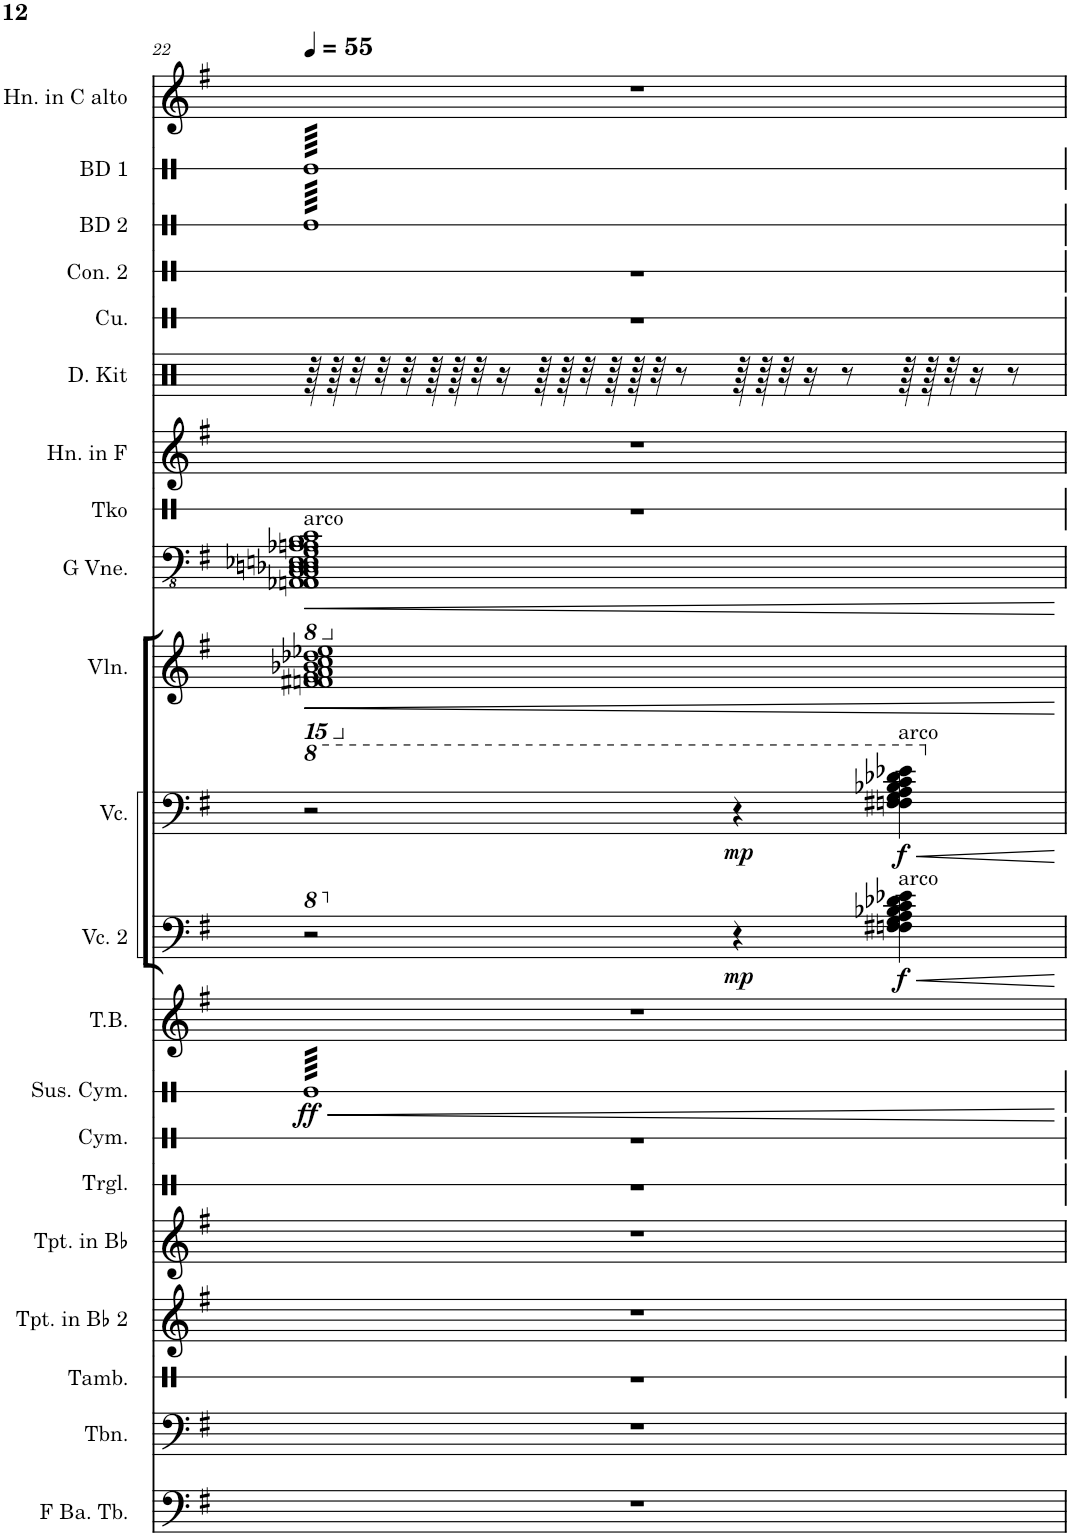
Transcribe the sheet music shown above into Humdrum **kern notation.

**kern	**kern	**kern	**kern	**kern	**kern	**kern	**kern	**dynam	**kern	**kern	**dynam	**kern	**dynam	**kern	**kern	**kern	**kern	**kern	**kern	**kern	**kern	**kern	**kern
*part21	*part20	*part19	*part18	*part17	*part16	*part15	*part14	*part14	*part13	*part12	*part12	*part11	*part11	*part10	*part9	*part8	*part7	*part6	*part5	*part4	*part3	*part2	*part1
*staff21	*staff20	*staff19	*staff18	*staff17	*staff16	*staff15	*staff14	*staff14	*staff13	*staff12	*staff12	*staff11	*staff11	*staff10	*staff9	*staff8	*staff7	*staff6	*staff5	*staff4	*staff3	*staff2	*staff1
*I"F Bass Tuba	*I"Trombone	*I"Tambourine	*I"Trumpet in Bb 2	*I"Trumpet in Bb	*I"Triangle	*I"Cymbals	*I"Suspended Cymbal	*	*I"Tubular Bells	*I"Violoncello 2	*	*I"Violoncello	*	*I"Violin	*I"G Violone	*I"Takiko	*I"Horn in F	*I"Drum Kit	*I"Cuica	*I"Congas 2	*I"Bass Drum 2	*I"Bass Drum 1	*I"Horn in C alto
*I'F Ba. Tb.	*I'Tbn.	*I'Tamb.	*I'Tpt. in Bb 2	*I'Tpt. in Bb	*I'Trgl.	*I'Cym.	*I'Sus. Cym.	*	*I'T.B.	*I'Vc. 2	*	*I'Vc.	*	*I'Vln.	*I'G Vne.	*I'Tko	*I'Hn. in F	*I'D. Kit	*I'Cu.	*I'Con. 2	*I'BD 2	*I'BD 1	*I'Hn. in C alto
!!LO:PB:g=z
*clefF4	*clefF4	*clefX	*clefG2	*clefG2	*clefX	*clefX	*clefX	*	*clefG2	*clefF4	*	*clefF4	*	*clefG2	*clefFv4	*clefX	*clefG2	*clefX	*clefX	*clefX	*clefX	*clefX	*clefG2
*	*	*	*Trd1c2	*Trd1c2	*	*	*	*	*	*	*	*	*	*	*Trd7c12	*	*Trd4c7	*	*	*	*	*	*Trd4c7
*k[f#]	*k[f#]	*k[]	*k[f#]	*k[f#]	*k[]	*k[]	*k[]	*	*k[f#]	*k[f#]	*	*k[f#]	*	*k[f#]	*k[f#]	*k[]	*k[f#]	*k[]	*k[]	*k[]	*k[]	*k[]	*k[f#]
*M4/4	*M4/4	*M4/4	*M4/4	*M4/4	*M4/4	*M4/4	*M4/4	*	*M4/4	*M4/4	*	*M4/4	*	*M4/4	*M4/4	*M4/4	*M4/4	*M4/4	*M4/4	*M4/4	*M4/4	*M4/4	*M4/4
*MM55	*MM55	*MM55	*MM55	*MM55	*MM55	*MM55	*MM55	*	*MM55	*MM55	*	*MM55	*	*MM55	*MM55	*MM55	*MM55	*MM55	*MM55	*MM55	*MM55	*MM55	*MM55
=22	=22	=22	=22	=22	=22	=22	=22	=22	=22	=22	=22	=22	=22	=22	=22	=22	=22	=22	=22	=22	=22	=22	=22
!	!	!	!	!	!	!	!	!LO:HP:b	!	!	!	!	!	!	!	!	!	!	!	!	!	!	!
*	*	*	*	*	*	*	*	*	*	*8va	*	*	*	*	*	*	*	*	*	*	*	*	*
*	*	*	*	*	*	*	*	*	*	*	*	*8va	*	*	*	*	*	*	*	*	*	*	*
*	*	*	*	*	*	*	*	*	*	*	*	*	*	*15ba	*	*	*	*	*	*	*	*	*
*	*	*	*	*	*	*	*	*	*	*	*	*	*	*	*8ba	*	*	*	*	*	*	*	*
!	!	!	!	!	!	!	!	!	!	!	!	!	!	!	!LO:TX:a:t=arco	!	!	!	!	!	!	!	!
!	!	!	!	!	!	!	!	!LO:DY:n=1:b	!	!	!	!	!	!	!	!	!	!	!	!	!	!	!
*	*	*	*	*	*	*	*tremolo	*	*	*	*	*	*	*	*	*	*	*	*	*	*	*	*
*	*	*	*	*	*	*	*	*	*	*	*	*	*	*	*	*	*	*	*	*	*tremolo	*	*
*	*	*	*	*	*	*	*	*	*	*	*	*	*	*	*	*	*	*	*	*	*	*tremolo	*
1r	1r	1r	1r	1r	1r	1r	64ReLLLL	< ff	1r	2r	.	2r	.	1FFn 1FF#X 1GG 1AA 1BB-X 1C 1D-X 1E-X	1AAAA-X 1AAAAn 1AAAAn 1CCC 1CCC 1DDD-X 1DDDn 1EEE-X 1EEEn 1GGG 1AAA-X 1AAAn 1BBB 1CC	1r	1r	64r	1r	1r	64ReLLLL	64ReLLLL	1r
.	.	.	.	.	.	.	64Re	.	.	.	.	.	.	.	.	.	.	64r	.	.	64Re	64Re	.
.	.	.	.	.	.	.	64Re	.	.	.	.	.	.	.	.	.	.	32r	.	.	64Re	64Re	.
.	.	.	.	.	.	.	64Re	.	.	.	.	.	.	.	.	.	.	.	.	.	64Re	64Re	.
.	.	.	.	.	.	.	64Re	.	.	.	.	.	.	.	.	.	.	32r	.	.	64Re	64Re	.
.	.	.	.	.	.	.	64Re	.	.	.	.	.	.	.	.	.	.	.	.	.	64Re	64Re	.
.	.	.	.	.	.	.	64Re	.	.	.	.	.	.	.	.	.	.	32r	.	.	64Re	64Re	.
.	.	.	.	.	.	.	64Re	.	.	.	.	.	.	.	.	.	.	.	.	.	64Re	64Re	.
.	.	.	.	.	.	.	64Re	.	.	.	.	.	.	.	.	.	.	64r	.	.	64Re	64Re	.
.	.	.	.	.	.	.	64Re	.	.	.	.	.	.	.	.	.	.	64r	.	.	64Re	64Re	.
.	.	.	.	.	.	.	64Re	.	.	.	.	.	.	.	.	.	.	32r	.	.	64Re	64Re	.
.	.	.	.	.	.	.	64Re	.	.	.	.	.	.	.	.	.	.	.	.	.	64Re	64Re	.
.	.	.	.	.	.	.	64Re	.	.	.	.	.	.	.	.	.	.	16r	.	.	64Re	64Re	.
.	.	.	.	.	.	.	64Re	.	.	.	.	.	.	.	.	.	.	.	.	.	64Re	64Re	.
.	.	.	.	.	.	.	64Re	.	.	.	.	.	.	.	.	.	.	.	.	.	64Re	64Re	.
.	.	.	.	.	.	.	64Re	.	.	.	.	.	.	.	.	.	.	.	.	.	64Re	64Re	.
.	.	.	.	.	.	.	64Re	.	.	.	.	.	.	.	.	.	.	64r	.	.	64Re	64Re	.
.	.	.	.	.	.	.	64Re	.	.	.	.	.	.	.	.	.	.	64r	.	.	64Re	64Re	.
.	.	.	.	.	.	.	64Re	.	.	.	.	.	.	.	.	.	.	32r	.	.	64Re	64Re	.
.	.	.	.	.	.	.	64Re	.	.	.	.	.	.	.	.	.	.	.	.	.	64Re	64Re	.
.	.	.	.	.	.	.	64Re	.	.	.	.	.	.	.	.	.	.	64r	.	.	64Re	64Re	.
.	.	.	.	.	.	.	64Re	.	.	.	.	.	.	.	.	.	.	64r	.	.	64Re	64Re	.
.	.	.	.	.	.	.	64Re	.	.	.	.	.	.	.	.	.	.	32r	.	.	64Re	64Re	.
.	.	.	.	.	.	.	64Re	.	.	.	.	.	.	.	.	.	.	.	.	.	64Re	64Re	.
.	.	.	.	.	.	.	64Re	.	.	.	.	.	.	.	.	.	.	8r	.	.	64Re	64Re	.
.	.	.	.	.	.	.	64Re	.	.	.	.	.	.	.	.	.	.	.	.	.	64Re	64Re	.
.	.	.	.	.	.	.	64Re	.	.	.	.	.	.	.	.	.	.	.	.	.	64Re	64Re	.
.	.	.	.	.	.	.	64Re	.	.	.	.	.	.	.	.	.	.	.	.	.	64Re	64Re	.
.	.	.	.	.	.	.	64Re	.	.	.	.	.	.	.	.	.	.	.	.	.	64Re	64Re	.
.	.	.	.	.	.	.	64Re	.	.	.	.	.	.	.	.	.	.	.	.	.	64Re	64Re	.
.	.	.	.	.	.	.	64Re	.	.	.	.	.	.	.	.	.	.	.	.	.	64Re	64Re	.
.	.	.	.	.	.	.	64Re	.	.	.	.	.	.	.	.	.	.	.	.	.	64Re	64Re	.
*	*	*	*	*	*	*	*	*	*	*X8va	*	*	*	*	*	*	*	*	*	*	*	*	*
!	!	!	!	!	!	!	!	!	!	!	!LO:DY:b	!	!LO:DY:b	!	!	!	!	!	!	!	!	!	!
.	.	.	.	.	.	.	64Re	.	.	4r	mp	4r	mp	.	.	.	.	64r	.	.	64Re	64Re	.
.	.	.	.	.	.	.	64Re	.	.	.	.	.	.	.	.	.	.	64r	.	.	64Re	64Re	.
.	.	.	.	.	.	.	64Re	.	.	.	.	.	.	.	.	.	.	32r	.	.	64Re	64Re	.
.	.	.	.	.	.	.	64Re	.	.	.	.	.	.	.	.	.	.	.	.	.	64Re	64Re	.
.	.	.	.	.	.	.	64Re	.	.	.	.	.	.	.	.	.	.	16r	.	.	64Re	64Re	.
.	.	.	.	.	.	.	64Re	.	.	.	.	.	.	.	.	.	.	.	.	.	64Re	64Re	.
.	.	.	.	.	.	.	64Re	.	.	.	.	.	.	.	.	.	.	.	.	.	64Re	64Re	.
.	.	.	.	.	.	.	64Re	.	.	.	.	.	.	.	.	.	.	.	.	.	64Re	64Re	.
.	.	.	.	.	.	.	64Re	.	.	.	.	.	.	.	.	.	.	8r	.	.	64Re	64Re	.
.	.	.	.	.	.	.	64Re	.	.	.	.	.	.	.	.	.	.	.	.	.	64Re	64Re	.
.	.	.	.	.	.	.	64Re	.	.	.	.	.	.	.	.	.	.	.	.	.	64Re	64Re	.
.	.	.	.	.	.	.	64Re	.	.	.	.	.	.	.	.	.	.	.	.	.	64Re	64Re	.
.	.	.	.	.	.	.	64Re	.	.	.	.	.	.	.	.	.	.	.	.	.	64Re	64Re	.
.	.	.	.	.	.	.	64Re	.	.	.	.	.	.	.	.	.	.	.	.	.	64Re	64Re	.
.	.	.	.	.	.	.	64Re	.	.	.	.	.	.	.	.	.	.	.	.	.	64Re	64Re	.
.	.	.	.	.	.	.	64Re	.	.	.	.	.	.	.	.	.	.	.	.	.	64Re	64Re	.
!	!	!	!	!	!	!	!	!	!	!	!	!LO:TX:a:t=arco	!	!	!	!	!	!	!	!	!	!	!
!	!	!	!	!	!	!	!	!	!	!LO:TX:a:t=arco	!	!	!	!	!	!	!	!	!	!	!	!	!
!	!	!	!	!	!	!	!	!	!	!	!LO:HP:b	!	!LO:HP:b	!	!	!	!	!	!	!	!	!	!
!	!	!	!	!	!	!	!	!	!	!	!LO:DY:n=1:b	!	!LO:DY:n=1:b	!	!	!	!	!	!	!	!	!	!
.	.	.	.	.	.	.	64Re	.	.	4Fn\ 4F#X\ 4G\ 4A\ 4B-X\ 4c\ 4d-X\ 4e-X\	< f	4fn\ 4f#X\ 4g\ 4a\ 4b-X\ 4cc\ 4dd-X\ 4ee-X\	< f	.	.	.	.	64r	.	.	64Re	64Re	.
.	.	.	.	.	.	.	64Re	.	.	.	.	.	.	.	.	.	.	64r	.	.	64Re	64Re	.
.	.	.	.	.	.	.	64Re	.	.	.	.	.	.	.	.	.	.	32r	.	.	64Re	64Re	.
.	.	.	.	.	.	.	64Re	.	.	.	.	.	.	.	.	.	.	.	.	.	64Re	64Re	.
.	.	.	.	.	.	.	64Re	.	.	.	.	.	.	.	.	.	.	16r	.	.	64Re	64Re	.
.	.	.	.	.	.	.	64Re	.	.	.	.	.	.	.	.	.	.	.	.	.	64Re	64Re	.
.	.	.	.	.	.	.	64Re	.	.	.	.	.	.	.	.	.	.	.	.	.	64Re	64Re	.
.	.	.	.	.	.	.	64Re	.	.	.	.	.	.	.	.	.	.	.	.	.	64Re	64Re	.
.	.	.	.	.	.	.	64Re	.	.	.	.	.	.	.	.	.	.	8r	.	.	64Re	64Re	.
.	.	.	.	.	.	.	64Re	.	.	.	.	.	.	.	.	.	.	.	.	.	64Re	64Re	.
.	.	.	.	.	.	.	64Re	.	.	.	.	.	.	.	.	.	.	.	.	.	64Re	64Re	.
.	.	.	.	.	.	.	64Re	.	.	.	.	.	.	.	.	.	.	.	.	.	64Re	64Re	.
.	.	.	.	.	.	.	64Re	.	.	.	.	.	.	.	.	.	.	.	.	.	64Re	64Re	.
.	.	.	.	.	.	.	64Re	.	.	.	.	.	.	.	.	.	.	.	.	.	64Re	64Re	.
.	.	.	.	.	.	.	64Re	.	.	.	.	.	.	.	.	.	.	.	.	.	64Re	64Re	.
.	.	.	.	.	.	.	64ReJJJJ	.	.	.	.	.	.	.	.	.	.	.	.	.	64ReJJJJ	64ReJJJJ	.
*	*	*	*	*	*	*	*	*	*	*	*	*	*	*	*	*	*	*	*	*	*	*Xtremolo	*
*	*	*	*	*	*	*	*	*	*	*	*	*	*	*	*	*	*	*	*	*	*Xtremolo	*	*
*	*	*	*	*	*	*	*Xtremolo	*	*	*	*	*	*	*	*	*	*	*	*	*	*	*	*
.	.	.	.	.	.	.	.	[	.	.	[	.	[	.	.	.	.	.	.	.	.	.	.
*	*	*	*	*	*	*	*	*	*	*	*	*	*	*X15ba	*	*	*	*	*	*	*	*	*
*	*	*	*	*	*	*	*	*	*	*	*	*	*	*	*X8ba	*	*	*	*	*	*	*	*
*	*	*	*	*	*	*	*	*	*	*	*	*X8va	*	*	*	*	*	*	*	*	*	*	*
=	=	=	=	=	=	=	=	=	=	=	=	=	=	=	=	=	=	=	=	=	=	=	=
*-	*-	*-	*-	*-	*-	*-	*-	*-	*-	*-	*-	*-	*-	*-	*-	*-	*-	*-	*-	*-	*-	*-	*-
